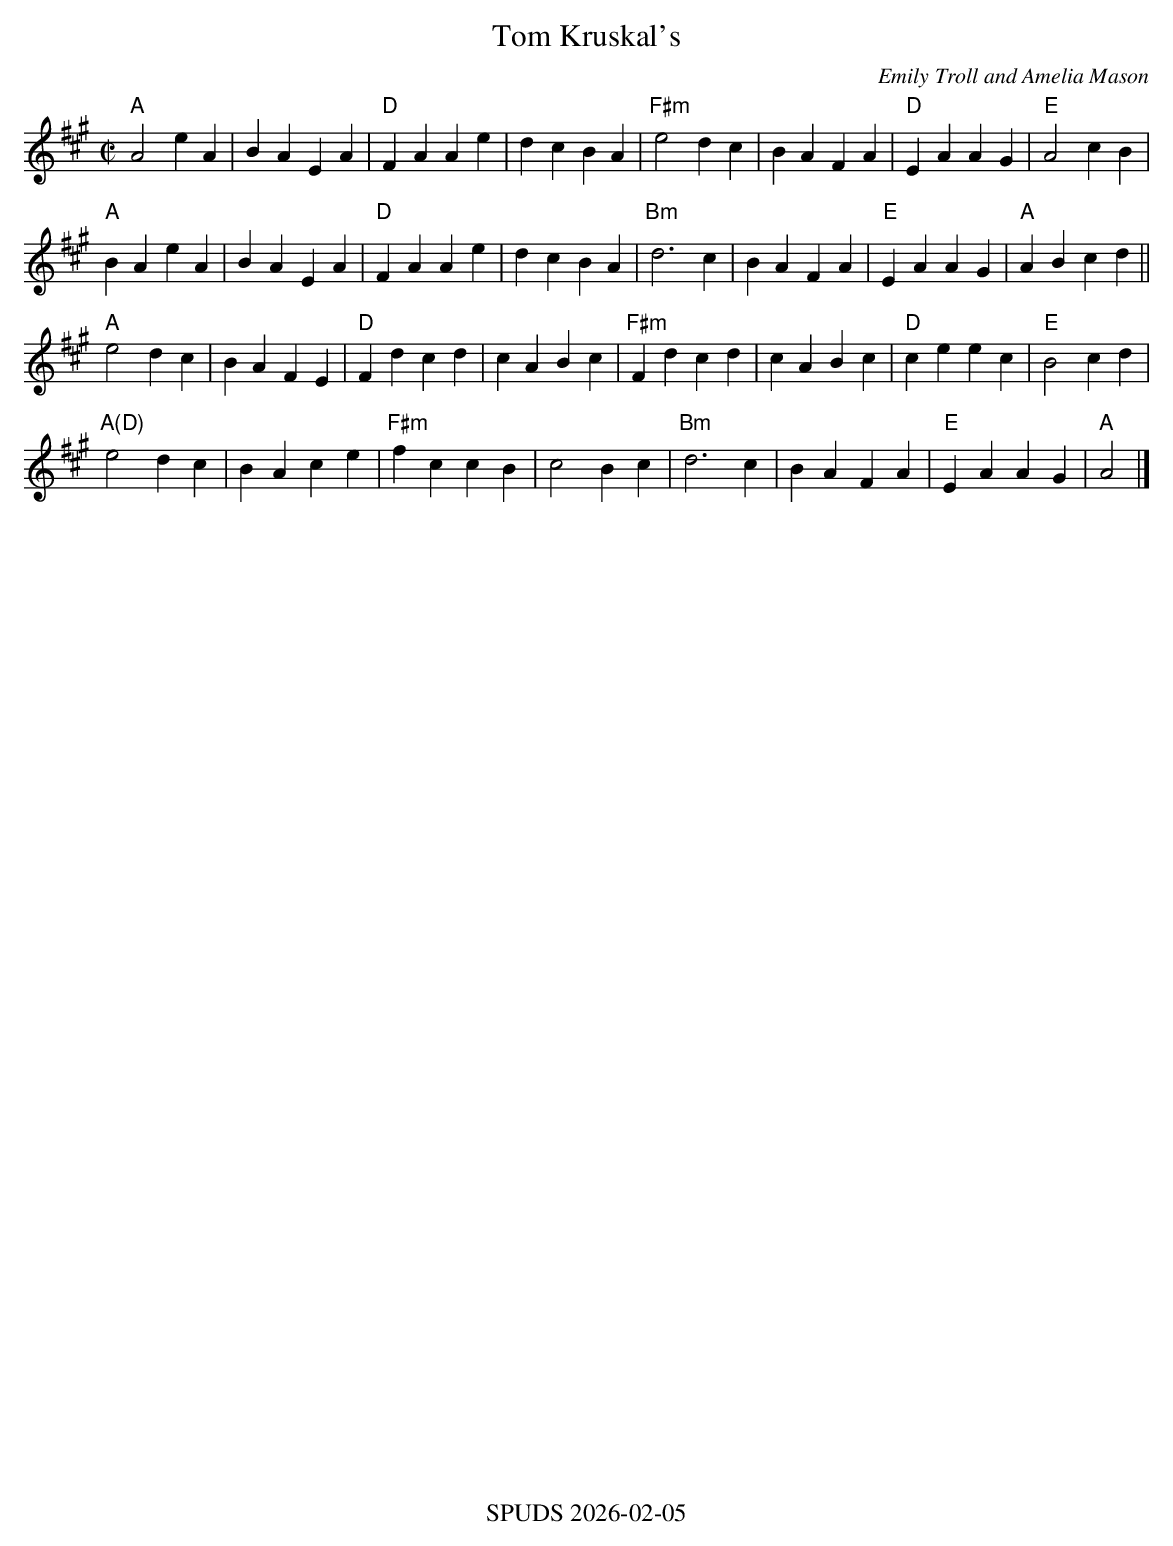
X:1
T:Tom Kruskal's
C:Emily Troll and Amelia Mason
M:C|
L:1/4
K:Amaj
"A"A2 eA|BA EA|"D"FA Ae|dc BA|"F#m"e2 dc|BA FA|"D"EA AG|"E"A2 cB|
"A"BA eA|BA EA|"D"FA Ae|dc BA|"Bm"d3 c|BA FA|"E"EA AG|"A"AB cd||
"A"e2 dc|BA FE|"D"Fd cd|cA Bc|"F#m"Fd cd|cA Bc|"D"ce ec|"E"B2 cd|
"A(D)"e2 dc|BA ce|"F#m"fc cB|c2 Bc|"Bm"d3 c|BA FA|"E"EA AG|"A"A2 |]
